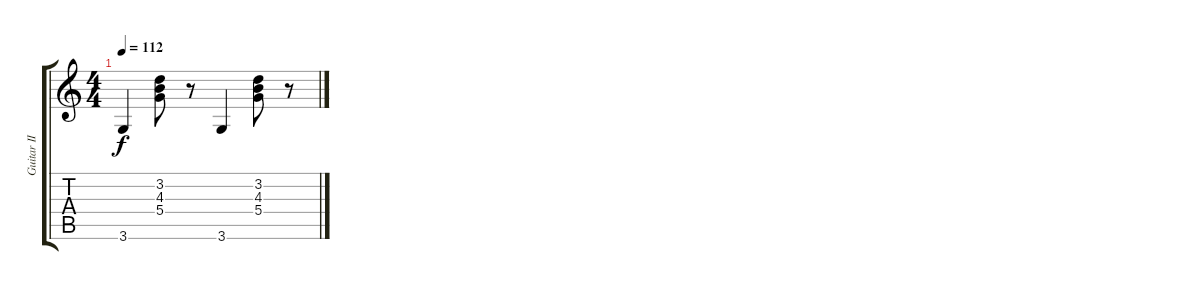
\track ("Guitar II" "Guitar II") {instrument acousticguitarsteel}
\staff {score tabs}
\tuning (E4 B3 G3 D3 A2 E2) {hide}
\ts (4 4)
\tempo 112
\clef g2
\ks c
3.6.4{dy f} (3.2 4.3 5.4).8 r.8 3.6.4 (3.2 4.3 5.4).8 r.8
